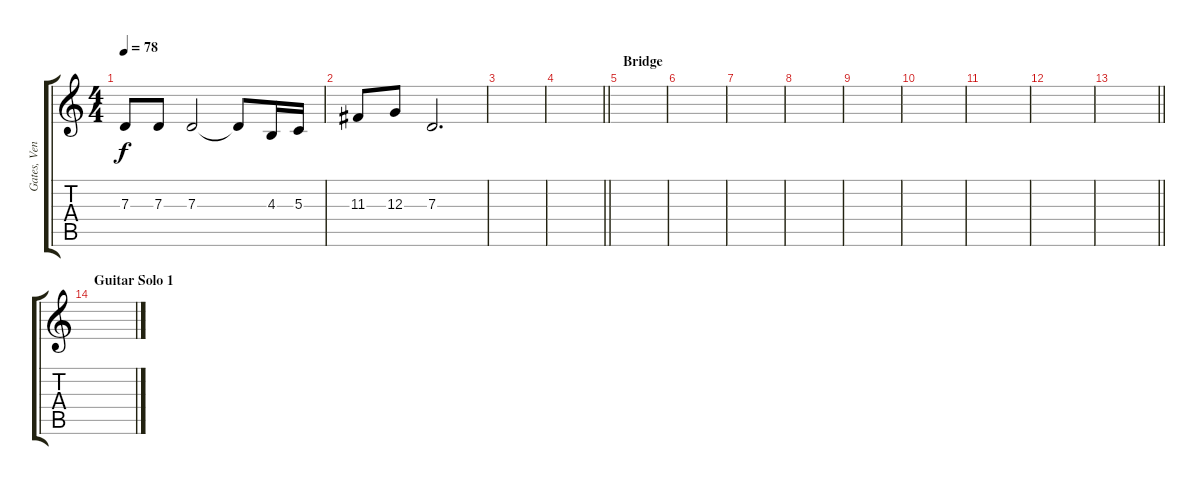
\track ("Gates, Vengeance" "Gates, Ven") {instrument sopranosax}
\staff {score tabs}
\tuning (E4 B3 G3 D3 A2 E2) {hide}
\ts (4 4)
\tempo 78
\clef g2
\ks c
7.3.8{dy f} 7.3.8 7.3.2 7.3{t}.8 4.3.16 5.3.16 |
11.3.8 12.3.8 7.3.2{d} |
|
\barLineRight lightlight
|
\section ("" "Bridge")
|
|
|
|
|
|
|
|
\barLineRight lightlight
|
\section ("" "Guitar Solo 1")
